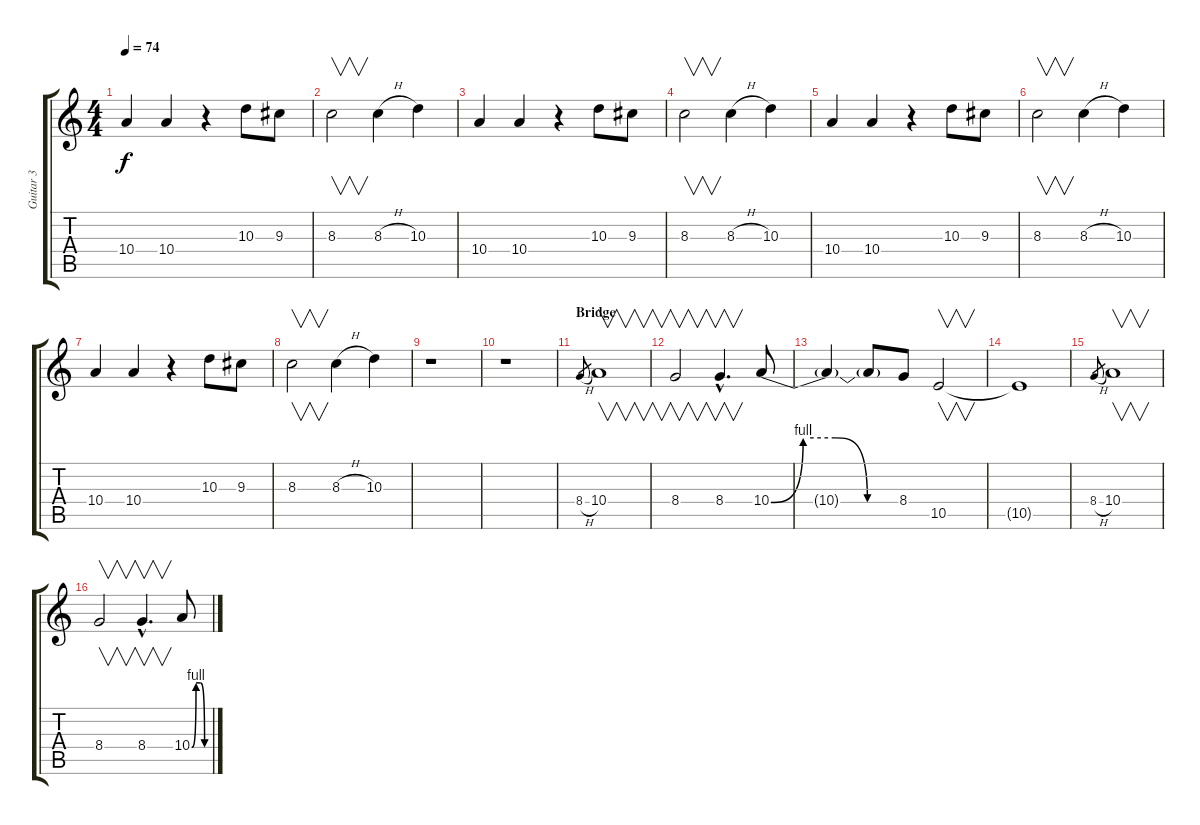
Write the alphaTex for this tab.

\track ("Guitar 3" "Guitar 3") {instrument distortionguitar}
\staff {score tabs}
\tuning (Db4 Ab3 E3 B2 Gb2 Db2) {hide}
\ts (4 4)
\tempo 74
\clef g2
\ks c
10.4.4{dy f} 10.4.4 r.4 10.3.8 9.3.8 |
8.3.2{v} 8.3{h}.4 10.3.4 |
10.4.4 10.4.4 r.4 10.3.8 9.3.8 |
8.3.2{v} 8.3{h}.4 10.3.4 |
10.4.4 10.4.4 r.4 10.3.8 9.3.8 |
8.3.2{v} 8.3{h}.4 10.3.4 |
10.4.4 10.4.4 r.4 10.3.8 9.3.8 |
8.3.2{v} 8.3{h}.4 10.3.4 |
r.1 |
r.1 |
\section ("" "Bridge")
8.4{h}.8{gr} 10.4.1{v} |
8.4.2{v} 8.4{hac}.4{v d} 10.4{be (custom 0 0 15 4 30 4 45 0 60 0)}.8 |
10.4{t}.4 10.4{t}.8 8.4.8 10.5.2{v} |
10.5{t}.1 |
8.4{h}.8{gr} 10.4.1{v} |
8.4.2{v} 8.4{hac}.4{v d} 10.4{be (custom 0 0 15 4 30 4 45 0 60 0)}.8
